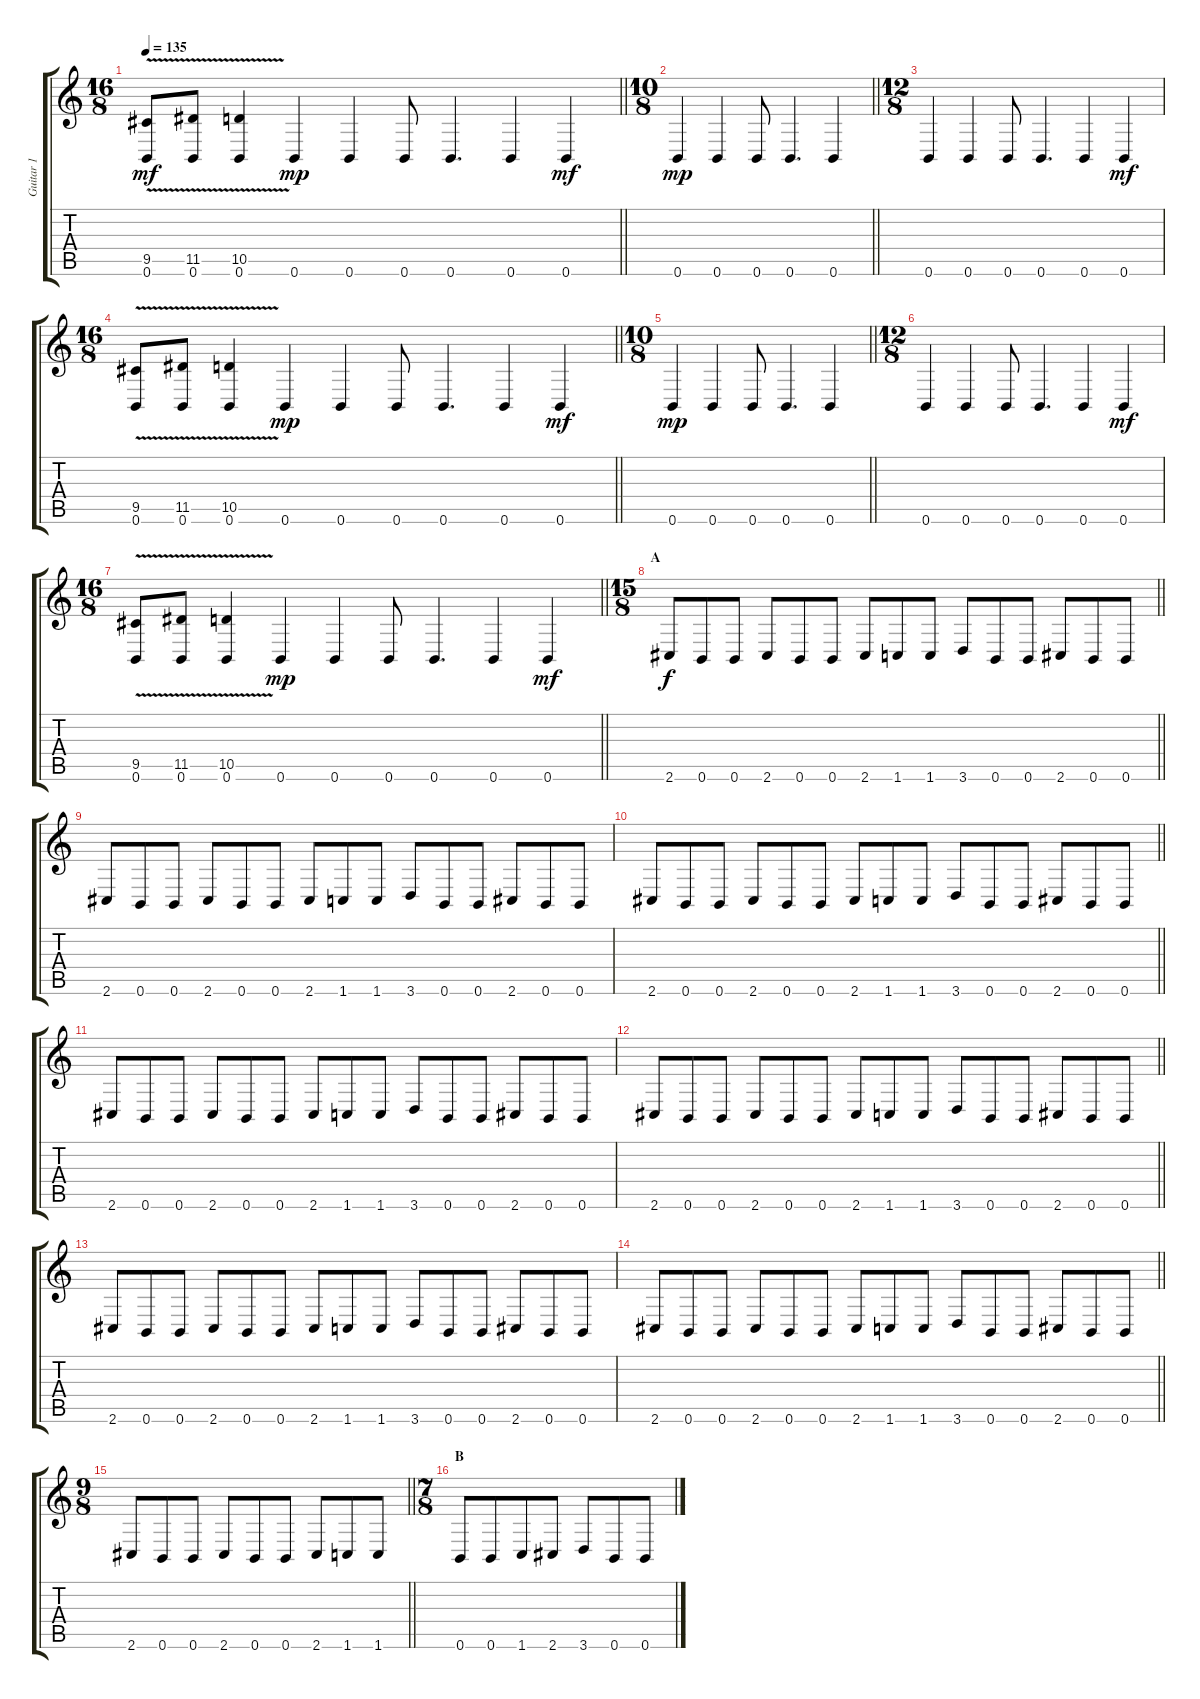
\track ("Guitar 1" "Guitar 1") {instrument overdrivenguitar}
\staff {score tabs}
\tuning (B3 Gb3 D3 A2 E2 B1) {hide}
\ts (16 8)
\tempo 135
\clef g2
\barLineRight lightlight
\ks c
(9.5 0.6{v}).8{dy mf} (11.5 0.6{v}).8 (10.5 0.6{v}).4 0.6.4{dy mp} 0.6.4 0.6.8 0.6.4{d} 0.6.4 0.6.4{dy mf} |
\ts (10 8)
\section ("" "")
\barLineRight lightlight
0.6.4{dy mp} 0.6.4 0.6.8 0.6.4{d} 0.6.4 |
\ts (12 8)
0.6.4 0.6.4 0.6.8 0.6.4{d} 0.6.4 0.6.4{dy mf} |
\ts (16 8)
\barLineRight lightlight
(9.5 0.6{v}).8 (11.5 0.6{v}).8 (10.5 0.6{v}).4 0.6.4{dy mp} 0.6.4 0.6.8 0.6.4{d} 0.6.4 0.6.4{dy mf} |
\ts (10 8)
\section ("" "")
\barLineRight lightlight
0.6.4{dy mp} 0.6.4 0.6.8 0.6.4{d} 0.6.4 |
\ts (12 8)
0.6.4 0.6.4 0.6.8 0.6.4{d} 0.6.4 0.6.4{dy mf} |
\ts (16 8)
\barLineRight lightlight
(9.5 0.6{v}).8 (11.5 0.6{v}).8 (10.5 0.6{v}).4 0.6.4{dy mp} 0.6.4 0.6.8 0.6.4{d} 0.6.4 0.6.4{dy mf} |
\ts (15 8)
\section ("" "A")
\barLineRight lightlight
2.6.8{dy f} 0.6.8 0.6.8 2.6.8 0.6.8 0.6.8 2.6.8 1.6.8 1.6.8 3.6.8 0.6.8 0.6.8 2.6.8 0.6.8 0.6.8 |
2.6.8 0.6.8 0.6.8 2.6.8 0.6.8 0.6.8 2.6.8 1.6.8 1.6.8 3.6.8 0.6.8 0.6.8 2.6.8 0.6.8 0.6.8 |
\barLineRight lightlight
2.6.8 0.6.8 0.6.8 2.6.8 0.6.8 0.6.8 2.6.8 1.6.8 1.6.8 3.6.8 0.6.8 0.6.8 2.6.8 0.6.8 0.6.8 |
2.6.8 0.6.8 0.6.8 2.6.8 0.6.8 0.6.8 2.6.8 1.6.8 1.6.8 3.6.8 0.6.8 0.6.8 2.6.8 0.6.8 0.6.8 |
\barLineRight lightlight
2.6.8 0.6.8 0.6.8 2.6.8 0.6.8 0.6.8 2.6.8 1.6.8 1.6.8 3.6.8 0.6.8 0.6.8 2.6.8 0.6.8 0.6.8 |
2.6.8 0.6.8 0.6.8 2.6.8 0.6.8 0.6.8 2.6.8 1.6.8 1.6.8 3.6.8 0.6.8 0.6.8 2.6.8 0.6.8 0.6.8 |
\barLineRight lightlight
2.6.8 0.6.8 0.6.8 2.6.8 0.6.8 0.6.8 2.6.8 1.6.8 1.6.8 3.6.8 0.6.8 0.6.8 2.6.8 0.6.8 0.6.8 |
\ts (9 8)
\barLineRight lightlight
2.6.8 0.6.8 0.6.8 2.6.8 0.6.8 0.6.8 2.6.8 1.6.8 1.6.8 |
\ts (7 8)
\section ("" "B")
0.6.8 0.6.8 1.6.8 2.6.8 3.6.8 0.6.8 0.6.8
